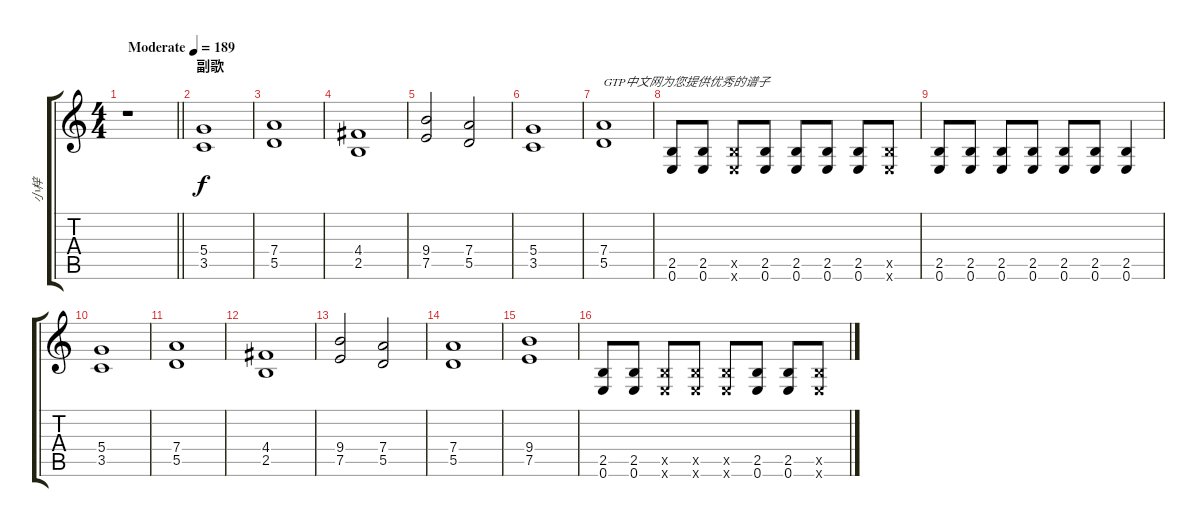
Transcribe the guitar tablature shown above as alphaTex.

\track ("小梓" "小梓") {instrument distortionguitar}
\staff {score tabs}
\tuning (E4 B3 G3 D3 A2 E2) {hide}
\ts (4 4)
\tempo (189 "Moderate")
\clef g2
\barLineRight lightlight
\ks c
r.1{dy f instrument distortionguitar} |
\section ("" "副歌")
(5.4 3.5).1 |
(7.4 5.5).1 |
(4.4 2.5).1 |
(9.4 7.5).2 (7.4 5.5).2 |
(5.4 3.5).1 |
(7.4 5.5).1{txt "GTP中文网为您提供优秀的谱子"} |
(2.5 0.6).8 (2.5 0.6).8 (2.5{x} 0.6{x}).8 (2.5 0.6).8 (2.5 0.6).8 (2.5 0.6).8 (2.5 0.6).8 (2.5{x} 0.6{x}).8 |
(2.5 0.6).8 (2.5 0.6).8 (2.5 0.6).8 (2.5 0.6).8 (2.5 0.6).8 (2.5 0.6).8 (2.5 0.6).4 |
(5.4 3.5).1 |
(7.4 5.5).1 |
(4.4 2.5).1 |
(9.4 7.5).2 (7.4 5.5).2 |
(7.4 5.5).1 |
(9.4 7.5).1 |
(2.5 0.6).8 (2.5 0.6).8 (2.5{x} 0.6{x}).8 (2.5{x} 0.6{x}).8 (2.5{x} 0.6{x}).8 (2.5 0.6).8 (2.5 0.6).8 (2.5{x} 0.6{x}).8
